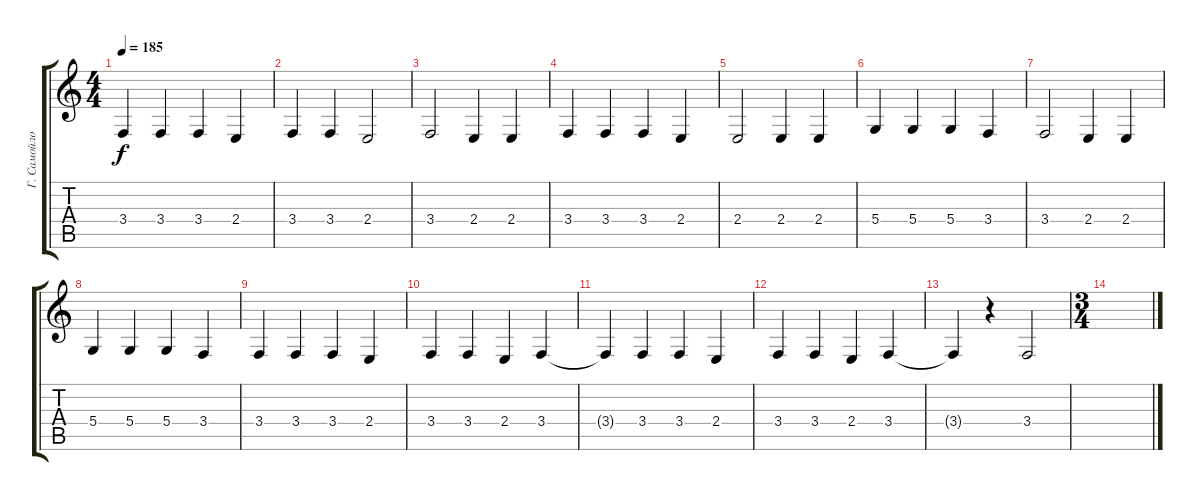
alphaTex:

\track ("Г. Самойлов (вокал)" "Г. Самойло") {instrument lead6voice}
\staff {score tabs}
\tuning (E4 B3 G3 D3 A2 E2) {hide}
\ts (4 4)
\tempo 185
\clef g2
\ks c
3.4{t}.4{dy f} 3.4.4 3.4.4 2.4.4 |
3.4.4 3.4.4 2.4.2 |
3.4.2 2.4.4 2.4.4 |
3.4.4 3.4.4 3.4.4 2.4.4 |
2.4.2 2.4.4 2.4.4 |
5.4.4 5.4.4 5.4.4 3.4.4 |
3.4.2 2.4.4 2.4.4 |
5.4.4 5.4.4 5.4.4 3.4.4 |
3.4.4 3.4.4 3.4.4 2.4.4 |
3.4.4 3.4.4 2.4.4 3.4.4 |
3.4{t}.4 3.4.4 3.4.4 2.4.4 |
3.4.4 3.4.4 2.4.4 3.4.4 |
3.4{t}.4 r.4 3.4.2 |
\ts (3 4)
